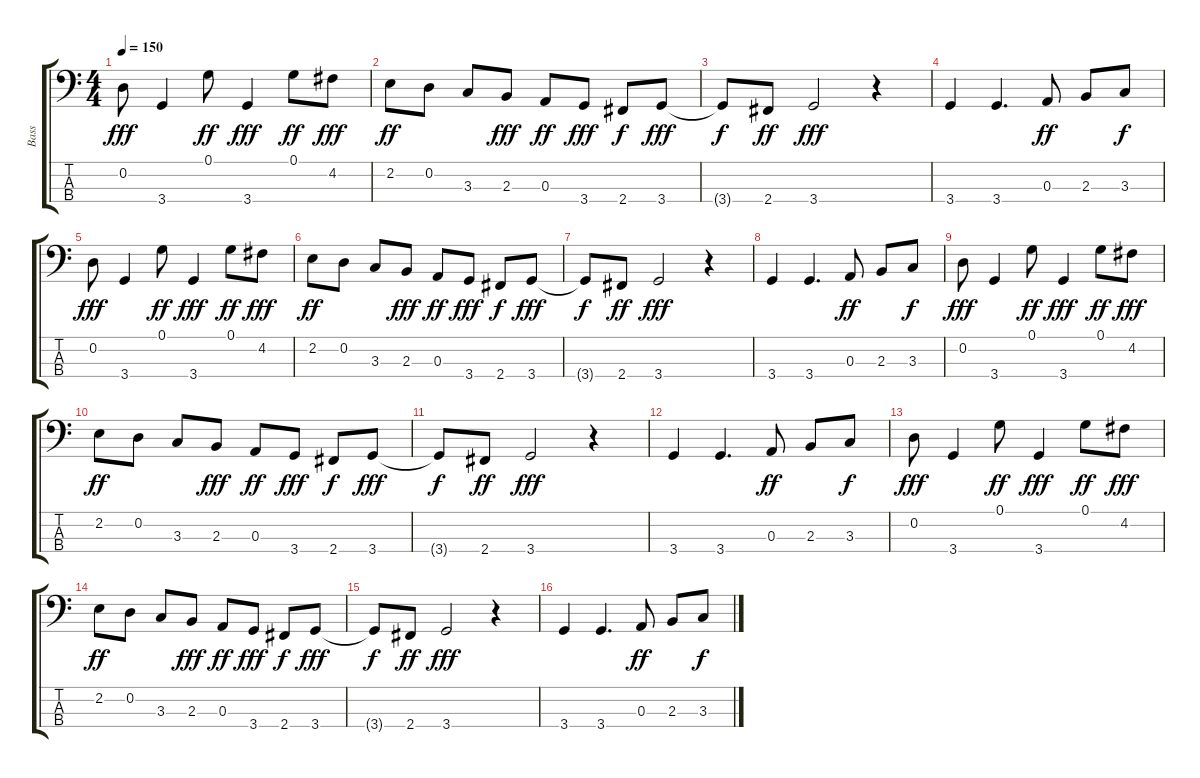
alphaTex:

\track ("Bass" "Bass") {instrument electricbasspick}
\staff {score tabs}
\tuning (G2 D2 A1 E1) {hide}
\ts (4 4)
\tempo 150
\clef f4
\ks c
0.2.8{dy fff} 3.4.4 0.1.8{dy ff} 3.4.4{dy fff} 0.1.8{dy ff} 4.2.8{dy fff} |
2.2.8{dy ff} 0.2.8 3.3.8 2.3.8{dy fff} 0.3.8{dy ff} 3.4.8{dy fff} 2.4.8{dy f} 3.4.8{dy fff} |
3.4{t}.8{dy f} 2.4.8{dy ff} 3.4.2{dy fff} r.4 |
3.4.4{volume 16} 3.4.4{d volume 16} 0.3.8{dy ff volume 15} 2.3.8{volume 15} 3.3.8{dy f volume 15} |
0.2.8{dy fff volume 15} 3.4.4{volume 15} 0.1.8{dy ff volume 15} 3.4.4{dy fff volume 14} 0.1.8{dy ff volume 14} 4.2.8{dy fff volume 14} |
2.2.8{dy ff volume 14} 0.2.8{volume 14} 3.3.8{volume 14} 2.3.8{dy fff volume 14} 0.3.8{dy ff volume 14} 3.4.8{dy fff volume 13} 2.4.8{dy f volume 13} 3.4.8{dy fff volume 13} |
3.4{t}.8{dy f} 2.4.8{dy ff volume 13} 3.4.2{dy fff volume 13} r.4 |
3.4.4{volume 12} 3.4.4{d volume 12} 0.3.8{dy ff volume 11} 2.3.8{volume 11} 3.3.8{dy f volume 11} |
0.2.8{dy fff volume 11} 3.4.4{volume 11} 0.1.8{dy ff volume 11} 3.4.4{dy fff volume 10} 0.1.8{dy ff volume 10} 4.2.8{dy fff volume 10} |
2.2.8{dy ff volume 10} 0.2.8{volume 10} 3.3.8{volume 10} 2.3.8{dy fff volume 10} 0.3.8{dy ff volume 10} 3.4.8{dy fff volume 9} 2.4.8{dy f volume 9} 3.4.8{dy fff volume 9} |
3.4{t}.8{dy f} 2.4.8{dy ff volume 9} 3.4.2{dy fff volume 9} r.4 |
3.4.4{volume 8} 3.4.4{d volume 8} 0.3.8{dy ff volume 7} 2.3.8{volume 7} 3.3.8{dy f volume 7} |
0.2.8{dy fff volume 7} 3.4.4{volume 7} 0.1.8{dy ff volume 7} 3.4.4{dy fff volume 6} 0.1.8{dy ff volume 6} 4.2.8{dy fff volume 6} |
2.2.8{dy ff volume 6} 0.2.8{volume 6} 3.3.8{volume 6} 2.3.8{dy fff volume 6} 0.3.8{dy ff volume 6} 3.4.8{dy fff volume 5} 2.4.8{dy f volume 5} 3.4.8{dy fff volume 5} |
3.4{t}.8{dy f} 2.4.8{dy ff volume 5} 3.4.2{dy fff volume 5} r.4 |
3.4.4{volume 4} 3.4.4{d volume 4} 0.3.8{dy ff volume 3} 2.3.8{volume 3} 3.3.8{dy f volume 3}
